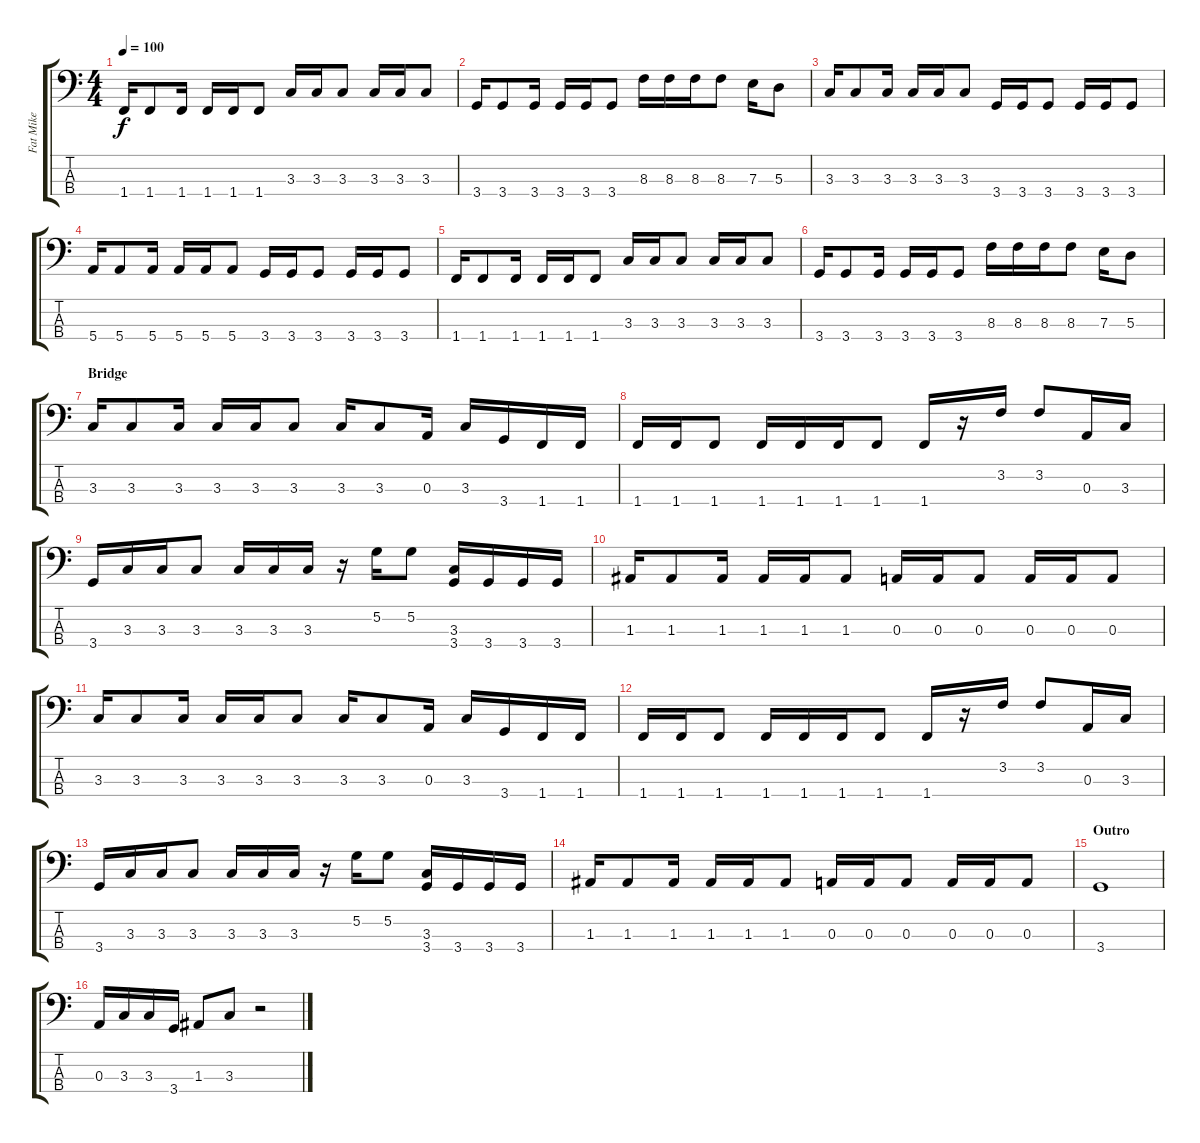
\track ("Fat Mike" "Fat Mike") {instrument electricbasspick}
\staff {score tabs}
\tuning (G2 D2 A1 E1) {hide}
\ts (4 4)
\tempo 100
\clef f4
\ks c
1.4.16{dy f} 1.4.8 1.4.16 1.4.16 1.4.16 1.4.8 3.3.16 3.3.16 3.3.8 3.3.16 3.3.16 3.3.8 |
3.4.16 3.4.8 3.4.16 3.4.16 3.4.16 3.4.8 8.3.16 8.3.16 8.3.16 8.3.8 7.3.16 5.3.8 |
3.3.16 3.3.8 3.3.16 3.3.16 3.3.16 3.3.8 3.4.16 3.4.16 3.4.8 3.4.16 3.4.16 3.4.8 |
5.4.16 5.4.8 5.4.16 5.4.16 5.4.16 5.4.8 3.4.16 3.4.16 3.4.8 3.4.16 3.4.16 3.4.8 |
1.4.16 1.4.8 1.4.16 1.4.16 1.4.16 1.4.8 3.3.16 3.3.16 3.3.8 3.3.16 3.3.16 3.3.8 |
3.4.16 3.4.8 3.4.16 3.4.16 3.4.16 3.4.8 8.3.16 8.3.16 8.3.16 8.3.8 7.3.16 5.3.8 |
\section ("" "Bridge")
3.3.16 3.3.8 3.3.16 3.3.16 3.3.16 3.3.8 3.3.16 3.3.8 0.3.16 3.3.16 3.4.16 1.4.16 1.4.16 |
1.4.16 1.4.16 1.4.8 1.4.16 1.4.16 1.4.16 1.4.8 1.4.16 r.16 3.2.16 3.2.8 0.3.16 3.3.16 |
3.4.16 3.3.16 3.3.16 3.3.8 3.3.16 3.3.16 3.3.16 r.16 5.2.16 5.2.8 (3.3 3.4).16 3.4.16 3.4.16 3.4.16 |
1.3.16 1.3.8 1.3.16 1.3.16 1.3.16 1.3.8 0.3.16 0.3.16 0.3.8 0.3.16 0.3.16 0.3.8 |
3.3.16 3.3.8 3.3.16 3.3.16 3.3.16 3.3.8 3.3.16 3.3.8 0.3.16 3.3.16 3.4.16 1.4.16 1.4.16 |
1.4.16 1.4.16 1.4.8 1.4.16 1.4.16 1.4.16 1.4.8 1.4.16 r.16 3.2.16 3.2.8 0.3.16 3.3.16 |
3.4.16 3.3.16 3.3.16 3.3.8 3.3.16 3.3.16 3.3.16 r.16 5.2.16 5.2.8 (3.3 3.4).16 3.4.16 3.4.16 3.4.16 |
1.3.16 1.3.8 1.3.16 1.3.16 1.3.16 1.3.8 0.3.16 0.3.16 0.3.8 0.3.16 0.3.16 0.3.8 |
\section ("" "Outro")
3.4.1 |
0.3.16 3.3.16 3.3.16 3.4.16 1.3.8 3.3.8 r.2
